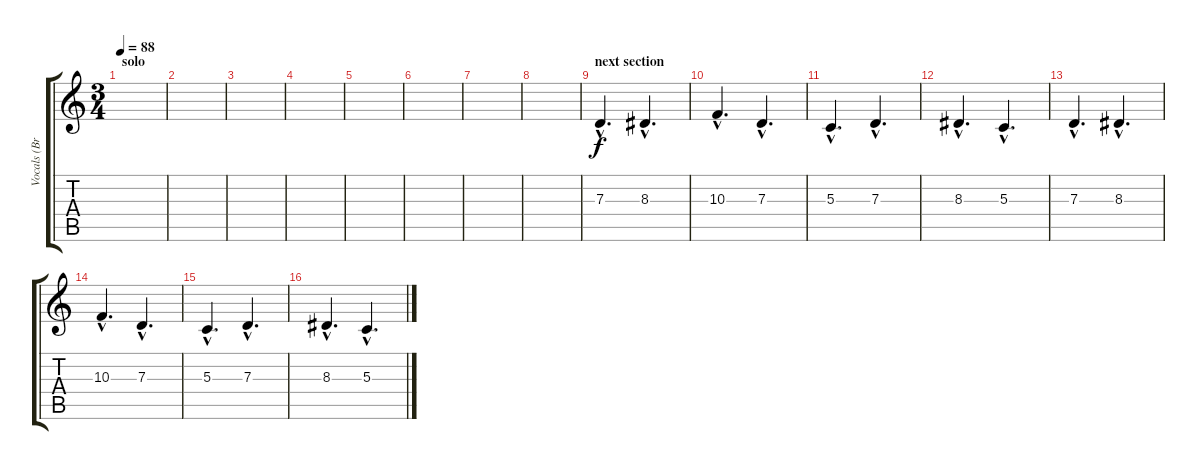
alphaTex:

\track ("Vocals (Brandon)" "Vocals (Br") {instrument cello}
\staff {score tabs}
\tuning (E4 B3 G3 D3 A2 E2) {hide}
\ts (3 4)
\section ("" "solo")
\tempo 88
\clef g2
\ks c
|
|
|
|
|
|
|
|
\section ("" "next section")
7.3{hac}.4{d volume 16} 8.3{hac}.4{d} |
10.3{hac}.4{d} 7.3{hac}.4{d} |
5.3{hac}.4{d volume 16} 7.3{hac}.4{d} |
8.3{hac}.4{d} 5.3{hac}.4{d} |
7.3{hac}.4{d volume 16} 8.3{hac}.4{d} |
10.3{hac}.4{d} 7.3{hac}.4{d} |
5.3{hac}.4{d volume 16} 7.3{hac}.4{d} |
8.3{hac}.4{d} 5.3{hac}.4{d}
